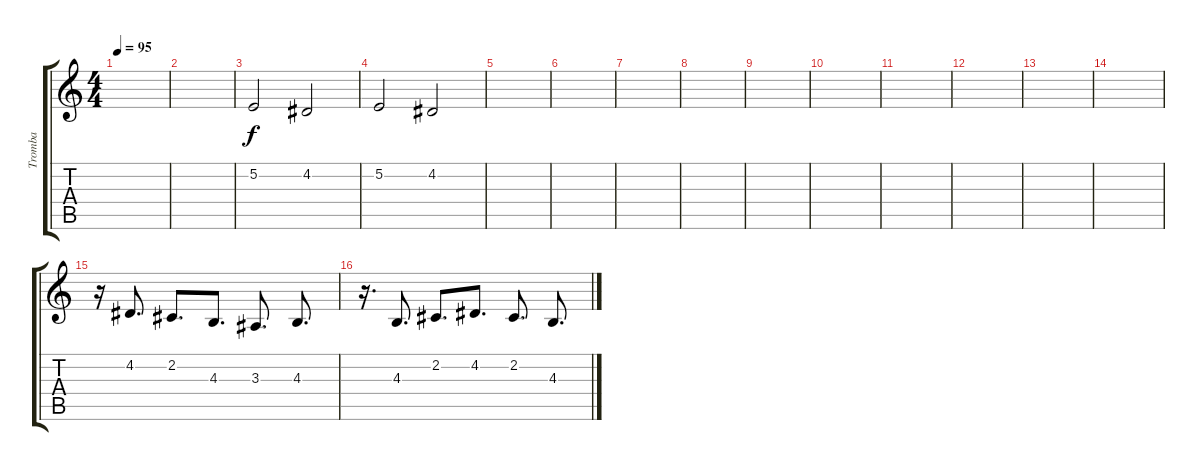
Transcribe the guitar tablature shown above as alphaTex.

\track ("Tromba" "Tromba") {instrument trumpet}
\staff {score tabs}
\tuning (E4 B3 G3 D3 A2 E2) {hide}
\ts (4 4)
\tempo 95
\clef g2
\ks c
|
|
5.2.2 4.2.2 |
5.2.2 4.2.2 |
|
|
|
|
|
|
|
|
|
|
r.16 4.2.8{d} 2.2.8{d} 4.3.8{d} 3.3.8{d} 4.3.8{d} |
r.16{d} 4.3.8{d} 2.2.8{d} 4.2.8{d} 2.2.8{d} 4.3.8{d}
